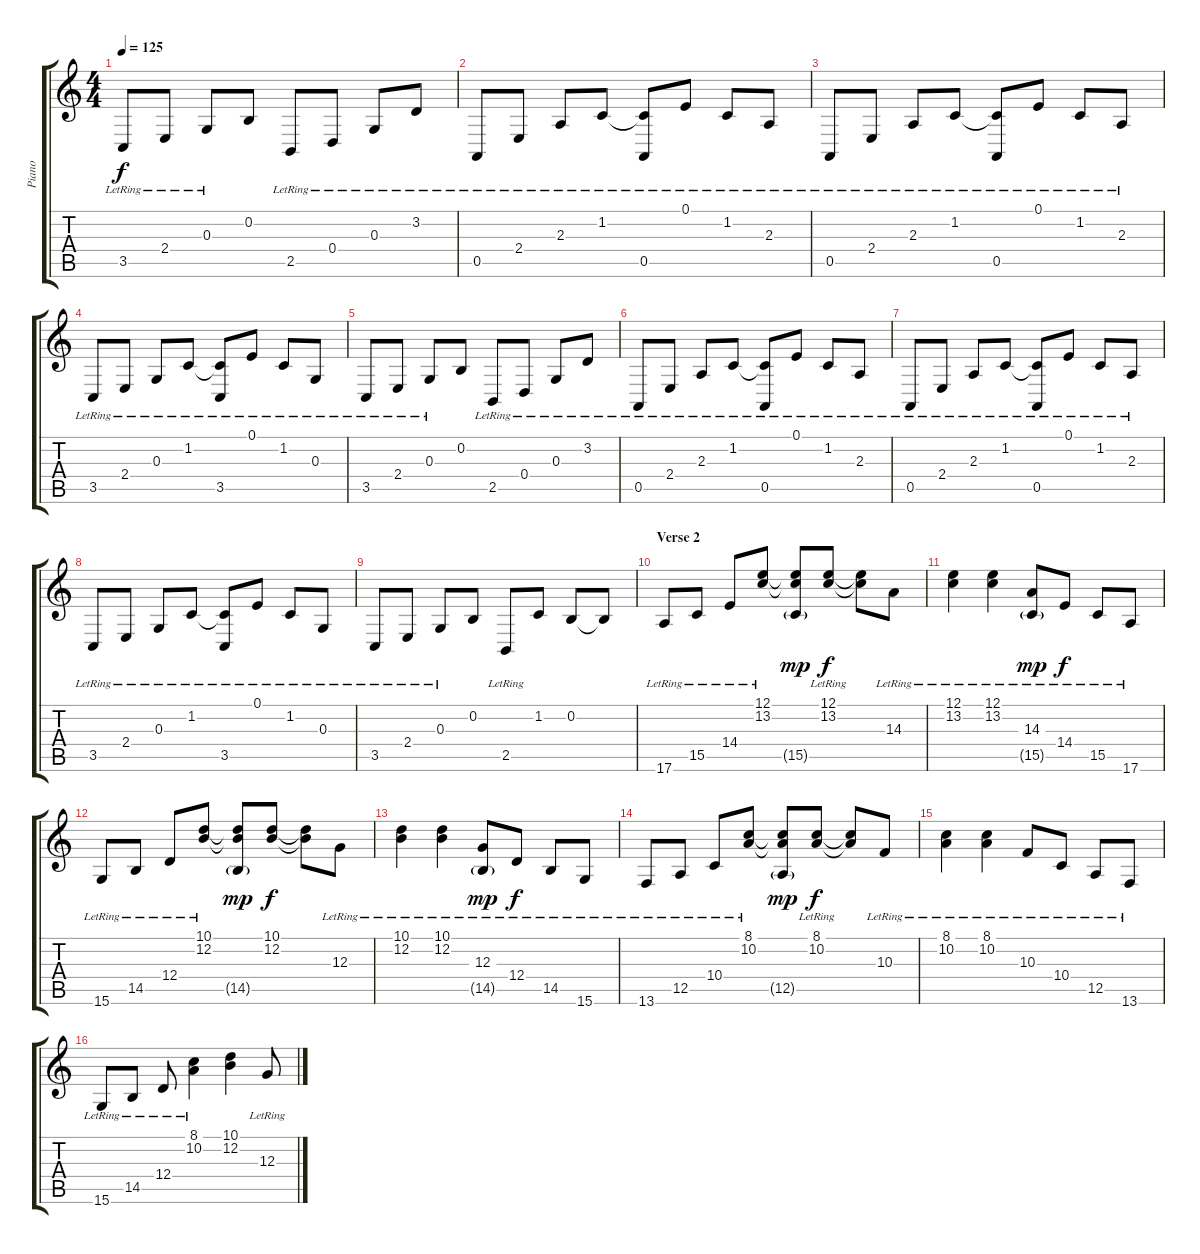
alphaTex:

\track ("Piano" "Piano") {instrument acousticgrandpiano}
\staff {score tabs}
\tuning (E4 B3 G3 D3 A2 E2) {hide}
\ts (4 4)
\tempo 125
\clef g2
\ks c
3.5{lr}.8{dy f} 2.4{lr}.8 0.3{lr}.8 0.2.8 2.5{lr}.8 0.4{lr}.8 0.3{lr}.8 3.2{lr}.8 |
0.5{lr}.8 2.4{lr}.8 2.3{lr}.8 1.2{lr}.8 (1.2{t} 0.5{lr}).8 0.1{lr}.8 1.2{lr}.8 2.3{lr}.8 |
0.5{lr}.8 2.4{lr}.8 2.3{lr}.8 1.2{lr}.8 (1.2{t} 0.5{lr}).8 0.1{lr}.8 1.2{lr}.8 2.3{lr}.8 |
3.5{lr}.8 2.4{lr}.8 0.3{lr}.8 1.2{lr}.8 (1.2{t} 3.5{lr}).8 0.1{lr}.8 1.2{lr}.8 0.3{lr}.8 |
3.5{lr}.8 2.4{lr}.8 0.3{lr}.8 0.2.8 2.5{lr}.8 0.4{lr}.8 0.3{lr}.8 3.2{lr}.8 |
0.5{lr}.8 2.4{lr}.8 2.3{lr}.8 1.2{lr}.8 (1.2{t} 0.5{lr}).8 0.1{lr}.8 1.2{lr}.8 2.3{lr}.8 |
0.5{lr}.8 2.4{lr}.8 2.3{lr}.8 1.2{lr}.8 (1.2{t} 0.5{lr}).8 0.1{lr}.8 1.2{lr}.8 2.3{lr}.8 |
3.5{lr}.8 2.4{lr}.8 0.3{lr}.8 1.2{lr}.8 (1.2{t} 3.5{lr}).8 0.1{lr}.8 1.2{lr}.8 0.3{lr}.8 |
3.5{lr}.8 2.4{lr}.8 0.3{lr}.8 0.2.8 2.5{lr}.8 1.2.8 0.2.8 0.2{t}.8 |
\section ("" "Verse 2")
17.6{lr}.8 15.5{lr}.8 14.4{lr}.8 (12.1{lr} 13.2{lr}).8 (12.1{t} 13.2{t} 15.5{g}).8{dy mp} (12.1{lr} 13.2{lr}).8{dy f} (12.1{t} 13.2{t}).8 14.3{lr}.8 |
(12.1{lr} 13.2{lr}).4 (12.1{lr} 13.2{lr}).4 (14.3{lr} 15.5{g}).8{dy mp} 14.4{lr}.8{dy f} 15.5{lr}.8 17.6{lr}.8 |
15.6{lr}.8 14.5{lr}.8 12.4{lr}.8 (10.1{lr} 12.2{lr}).8 (10.1{t} 12.2{t} 14.5{g}).8{dy mp} (10.1 12.2).8{dy f} (10.1{t} 12.2{t}).8 12.3{lr}.8 |
(10.1{lr} 12.2{lr}).4 (10.1{lr} 12.2{lr}).4 (12.3{lr} 14.5{g}).8{dy mp} 12.4{lr}.8{dy f} 14.5{lr}.8 15.6{lr}.8 |
13.6{lr}.8 12.5{lr}.8 10.4{lr}.8 (8.1{lr} 10.2{lr}).8 (8.1{t} 10.2{t} 12.5{g}).8{dy mp} (8.1{lr} 10.2{lr}).8{dy f} (8.1{t} 10.2{t}).8 10.3{lr}.8 |
(8.1{lr} 10.2{lr}).4 (8.1{lr} 10.2{lr}).4 10.3{lr}.8 10.4{lr}.8 12.5{lr}.8 13.6{lr}.8 |
15.6{lr}.8 14.5{lr}.8 12.4{lr}.8 (8.1{lr} 10.2{lr}).4 (10.1 12.2).4 12.3{lr}.8
